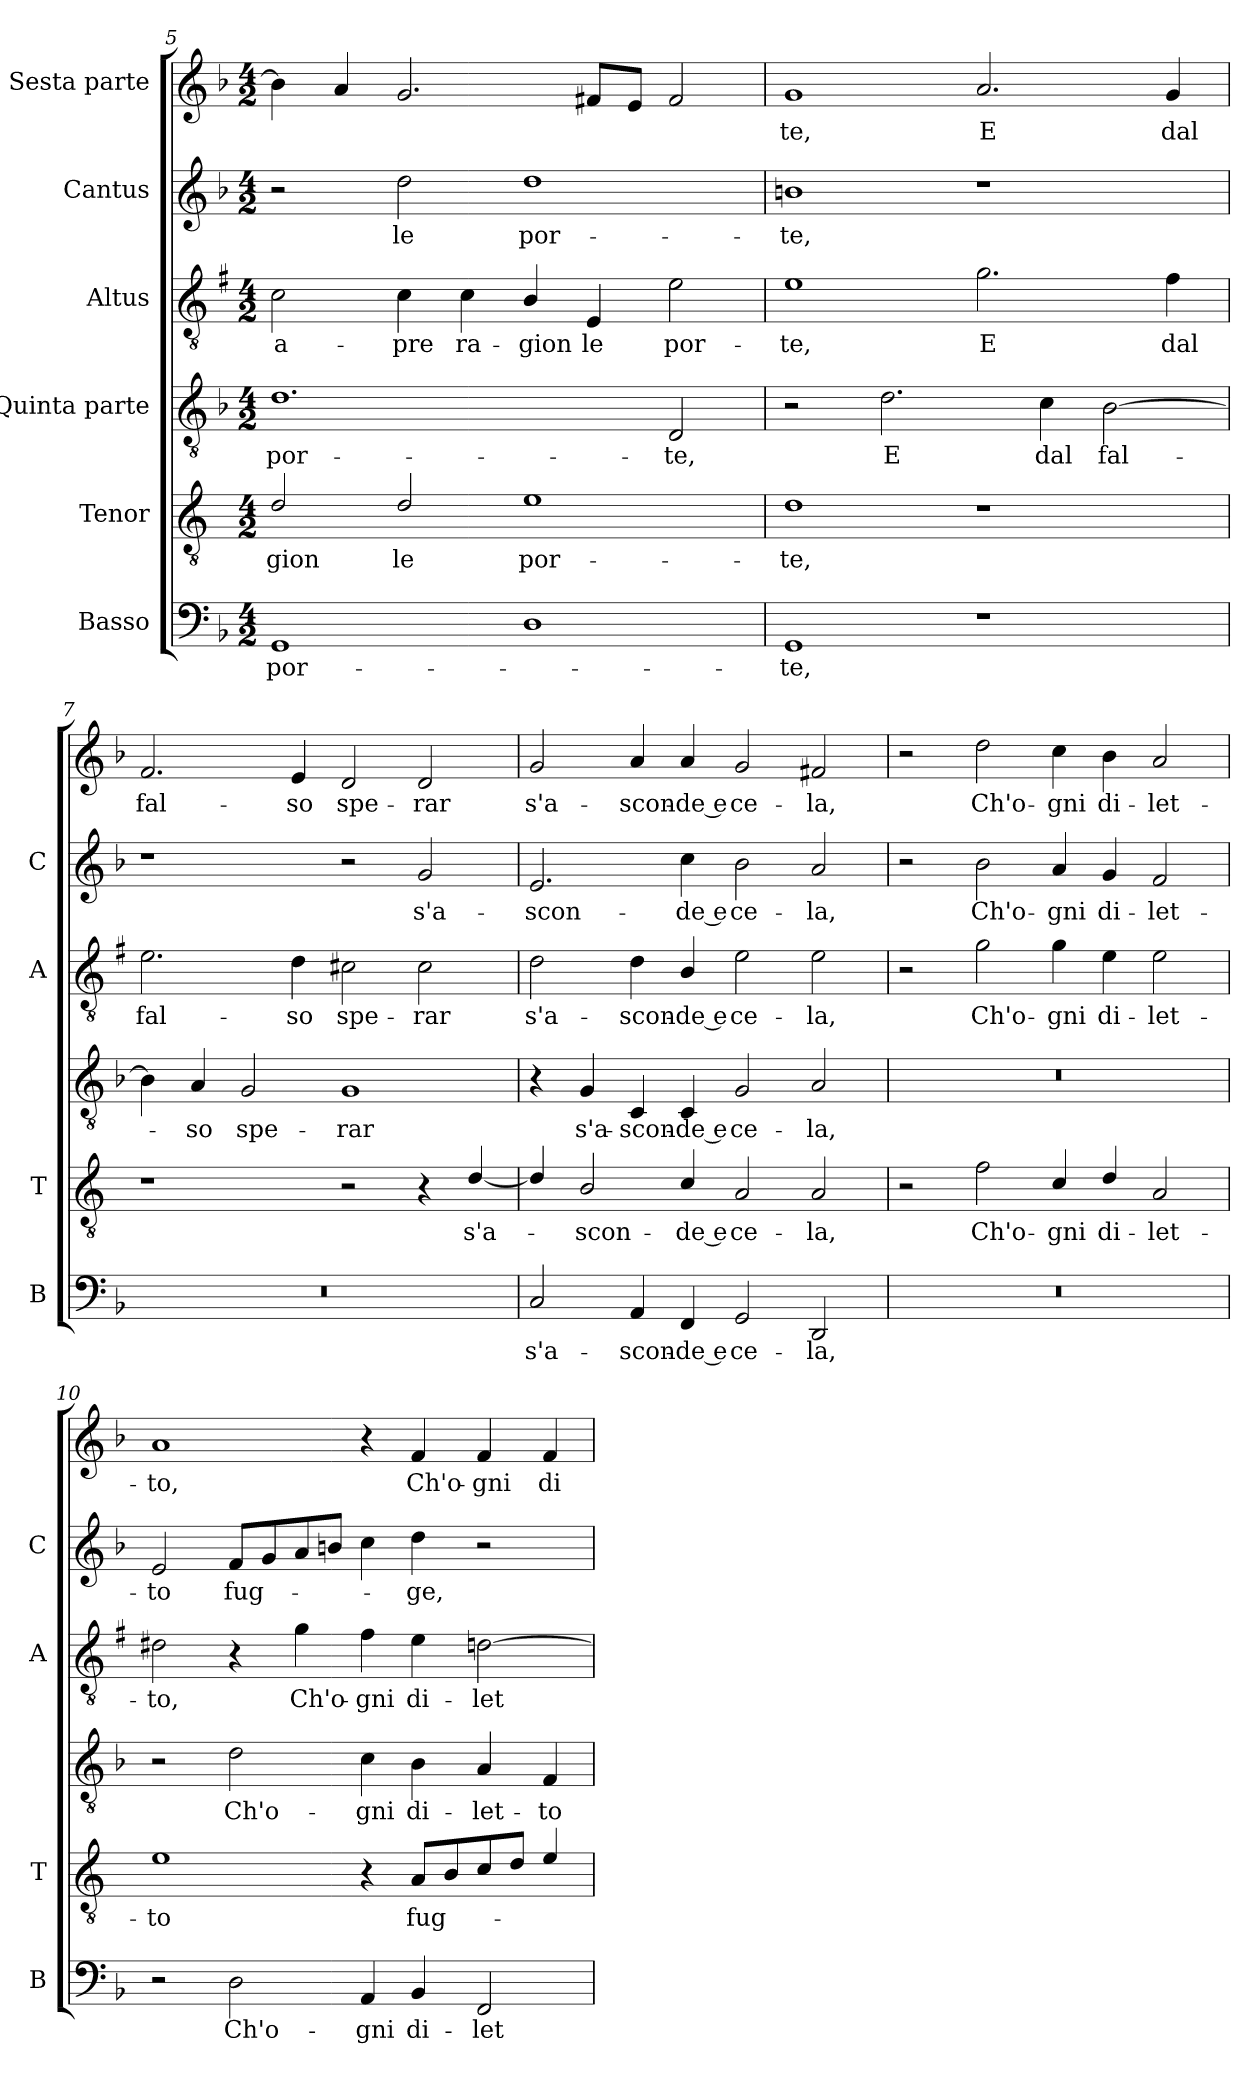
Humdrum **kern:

**kern	**text	**kern	**text	**kern	**text	**kern	**text	**kern	**text	**kern	**text
*part6	*part6	*part5	*part5	*part4	*part4	*part3	*part3	*part2	*part2	*part1	*part1
*staff6	*staff6	*staff5	*staff5	*staff4	*staff4	*staff3	*staff3	*staff2	*staff2	*staff1	*staff1
*I"Basso	*	*I"Tenor	*	*I"Quinta parte	*	*I"Altus	*	*I"Cantus	*	*I"Sesta parte	*
*I'B	*	*I'T	*	*	*	*I'A	*	*I'C	*	*	*
!!LO:LB:g=z
*clefF4	*	*clefGv2	*	*clefGv2	*	*clefGv2	*	*clefG2	*	*clefG2	*
*	*	*ITrd4c7	*	*	*	*ITrd1c2	*	*	*	*	*
*k[b-]	*	*k[b-]	*	*k[b-]	*	*k[b-]	*	*k[b-]	*	*k[b-]	*
*F:	*	*F:	*	*F:	*	*F:	*	*F:	*	*F:	*
*M4/2	*	*M4/2	*	*M4/2	*	*M4/2	*	*M4/2	*	*M4/2	*
=5	=5	=5	=5	=5	=5	=5	=5	=5	=5	=5	=5
!	!LO:LY:b	!	!LO:LY:b	!	!LO:LY:b	!	!LO:LY:b	!	!	!	!
1GG	por-	2G/	-gion	1.d	por-	2B-\	a-	2r	.	4b-\]	.
.	.	.	.	.	.	.	.	.	.	4a/	.
!	!	!	!LO:LY:b	!	!	!	!LO:LY:b	!	!LO:LY:b	!	!
.	.	2G/	le	.	.	4B-\	-pre	2dd\	le	2.g/	.
!	!	!	!	!	!	!	!LO:LY:b	!	!	!	!
.	.	.	.	.	.	4B-\	ra-	.	.	.	.
!	!	!	!LO:LY:b	!	!	!	!LO:LY:b	!	!LO:LY:b	!	!
1D	.	1A	por-	.	.	4A/	-gion	1dd	por-	.	.
!	!	!	!	!	!	!	!LO:LY:b	!	!	!	!
.	.	.	.	.	.	4D/	le	.	.	8f#X/L	.
.	.	.	.	.	.	.	.	.	.	8e/J	.
!	!	!	!	!	!LO:LY:b	!	!LO:LY:b	!	!	!	!
.	.	.	.	2D/	-te,	2d\	por-	.	.	2f#/	.
=6	=6	=6	=6	=6	=6	=6	=6	=6	=6	=6	=6
!	!LO:LY:b	!	!LO:LY:b	!	!	!	!LO:LY:b	!	!LO:LY:b	!	!LO:LY:b
1GG	-te,	1G	-te,	2r	.	1d	-te,	1bn	-te,	1g	-te,
!	!	!	!	!	!LO:LY:b	!	!	!	!	!	!
.	.	.	.	2.d\	E	.	.	.	.	.	.
!	!	!	!	!	!	!	!LO:LY:b	!	!	!	!LO:LY:b
1r	.	1r	.	.	.	2.f\	E	1r	.	2.a/	E
!	!	!	!	!	!LO:LY:b	!	!	!	!	!	!
.	.	.	.	4c\	dal	.	.	.	.	.	.
!	!	!	!	!	!LO:LY:b	!	!	!	!	!	!
.	.	.	.	[2B-\	fal-	.	.	.	.	.	.
!	!	!	!	!	!	!	!LO:LY:b	!	!	!	!LO:LY:b
.	.	.	.	.	.	4e\	dal	.	.	4g/	dal
=7	=7	=7	=7	=7	=7	=7	=7	=7	=7	=7	=7
!	!	!	!	!	!	!	!LO:LY:b	!	!	!	!LO:LY:b
0r	.	1r	.	4B-\]	.	2.d\	fal-	1r	.	2.f/	fal-
!	!	!	!	!	!LO:LY:b	!	!	!	!	!	!
.	.	.	.	4A/	-so	.	.	.	.	.	.
!	!	!	!	!	!LO:LY:b	!	!	!	!	!	!
.	.	.	.	2G/	spe-	.	.	.	.	.	.
!	!	!	!	!	!	!	!LO:LY:b	!	!	!	!LO:LY:b
.	.	.	.	.	.	4c\	-so	.	.	4e/	-so
!	!	!	!	!	!LO:LY:b	!	!LO:LY:b	!	!	!	!LO:LY:b
.	.	2r	.	1G	-rar	2Bn\	spe-	2r	.	2d/	spe-
!	!	!	!	!	!	!	!LO:LY:b	!	!LO:LY:b	!	!LO:LY:b
.	.	4r	.	.	.	2B\	-rar	2g/	s'a-	2d/	-rar
!	!	!	!LO:LY:b	!	!	!	!	!	!	!	!
.	.	[4G/	s'a-	.	.	.	.	.	.	.	.
=8	=8	=8	=8	=8	=8	=8	=8	=8	=8	=8	=8
!	!LO:LY:b	!	!	!	!	!	!LO:LY:b	!	!LO:LY:b	!	!LO:LY:b
2C/	s'a-	4G/]	.	4r	.	2c\	s'a-	2.e/	-scon-	2g/	s'a-
!	!	!	!LO:LY:b	!	!LO:LY:b	!	!	!	!	!	!
.	.	2E/	-scon-	4G/	s'a-	.	.	.	.	.	.
!	!LO:LY:b	!	!	!	!LO:LY:b	!	!LO:LY:b	!	!	!	!LO:LY:b
4AA/	-scon-	.	.	4C/	-scon-	4c\	-scon-	.	.	4a/	-scon-
!	!LO:LY:b	!	!LO:LY:b	!	!LO:LY:b	!	!LO:LY:b	!	!LO:LY:b	!	!LO:LY:b
4FF/	-de e	4F/	-de e	4C/	-de e	4A/	-de e	4cc\	-de e	4a/	-de e
!	!LO:LY:b	!	!LO:LY:b	!	!LO:LY:b	!	!LO:LY:b	!	!LO:LY:b	!	!LO:LY:b
2GG/	ce-	2D/	ce-	2G/	ce-	2d\	ce-	2b-\	ce-	2g/	ce-
!	!LO:LY:b	!	!LO:LY:b	!	!LO:LY:b	!	!LO:LY:b	!	!LO:LY:b	!	!LO:LY:b
2DD/	-la,	2D/	-la,	2A/	-la,	2d\	-la,	2a/	-la,	2f#X/	-la,
=9	=9	=9	=9	=9	=9	=9	=9	=9	=9	=9	=9
0r	.	2r	.	0r	.	2r	.	2r	.	2r	.
!	!	!	!LO:LY:b	!	!	!	!LO:LY:b	!	!LO:LY:b	!	!LO:LY:b
.	.	2B-\	Ch'o-	.	.	2f\	Ch'o-	2b-\	Ch'o-	2dd\	Ch'o-
!	!	!	!LO:LY:b	!	!	!	!LO:LY:b	!	!LO:LY:b	!	!LO:LY:b
.	.	4F/	-gni	.	.	4f\	-gni	4a/	-gni	4cc\	-gni
!	!	!	!LO:LY:b	!	!	!	!LO:LY:b	!	!LO:LY:b	!	!LO:LY:b
.	.	4G/	di-	.	.	4d\	di-	4g/	di-	4b-\	di-
!	!	!	!LO:LY:b	!	!	!	!LO:LY:b	!	!LO:LY:b	!	!LO:LY:b
.	.	2D/	-let-	.	.	2d\	-let-	2f/	-let-	2a/	-let-
!!LO:PB:g=z
=10	=10	=10	=10	=10	=10	=10	=10	=10	=10	=10	=10
!	!	!	!LO:LY:b	!	!	!	!LO:LY:b	!	!LO:LY:b	!	!LO:LY:b
2r	.	1A	-to	2r	.	2c#X\	-to,	2e/	-to	1a	-to,
!	!LO:LY:b	!	!	!	!LO:LY:b	!	!	!	!LO:LY:b	!	!
2D\	Ch'o-	.	.	2d\	Ch'o-	4r	.	8f/L	fug-	.	.
.	.	.	.	.	.	.	.	8g/	.	.	.
!	!	!	!	!	!	!	!LO:LY:b	!	!	!	!
.	.	.	.	.	.	4f\	Ch'o-	8a/	.	.	.
.	.	.	.	.	.	.	.	8bn/J	.	.	.
!	!LO:LY:b	!	!	!	!LO:LY:b	!	!LO:LY:b	!	!	!	!
4AA/	-gni	4r	.	4c\	-gni	4e\	-gni	4cc\	.	4r	.
!	!LO:LY:b	!	!LO:LY:b	!	!LO:LY:b	!	!LO:LY:b	!	!LO:LY:b	!	!LO:LY:b
4BB-/	di-	8D/L	fug-	4B-\	di-	4d\	di-	4dd\	-ge,	4f/	Ch'o-
.	.	8E/	.	.	.	.	.	.	.	.	.
!	!LO:LY:b	!	!	!	!LO:LY:b	!	!LO:LY:b	!	!	!	!LO:LY:b
2FF/	-let-	8F/	.	4A/	-let-	[2cn\	-let-	2r	.	4f/	-gni
.	.	8G/J	.	.	.	.	.	.	.	.	.
!	!	!	!	!	!LO:LY:b	!	!	!	!	!	!LO:LY:b
.	.	4A/	.	4F/	-to	.	.	.	.	4f/	di-
=	=	=	=	=	=	=	=	=	=	=	=
*-	*-	*-	*-	*-	*-	*-	*-	*-	*-	*-	*-
